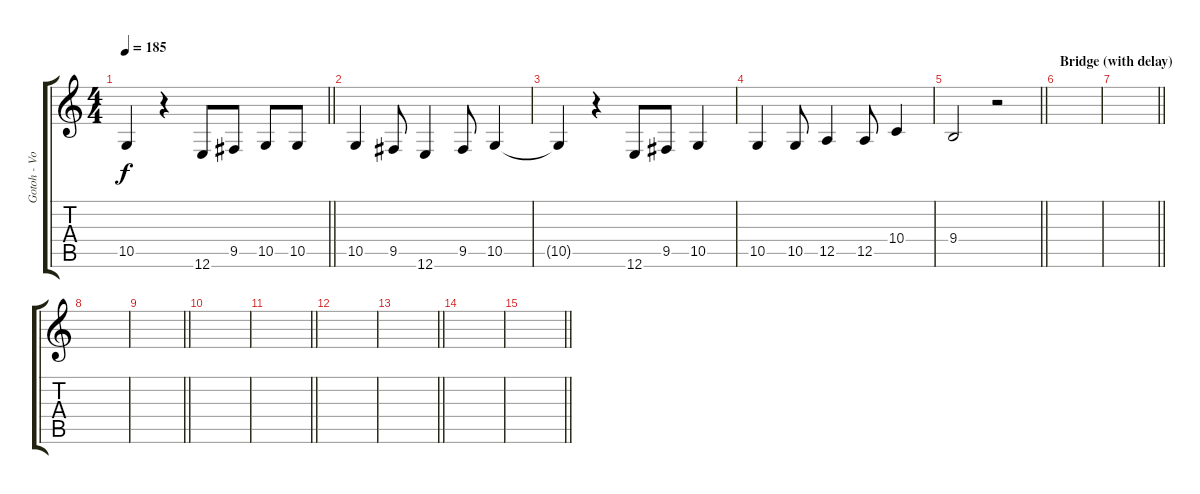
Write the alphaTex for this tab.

\track ("Gotoh - Vocals" "Gotoh - Vo") {instrument clarinet}
\staff {score tabs}
\tuning (E4 B3 G3 D3 A2 E2) {hide}
\ts (4 4)
\tempo 185
\clef g2
\barLineRight lightlight
\ks c
10.5{t}.4{dy f} r.4 12.6.8 9.5.8 10.5.8 10.5.8 |
10.5.4 9.5.8 12.6.4 9.5.8 10.5.4 |
10.5{t}.4 r.4 12.6.8 9.5.8 10.5.4 |
10.5.4 10.5.8 12.5.4 12.5.8 10.4.4 |
\barLineRight lightlight
9.4.2 r.2 |
\section ("" "Bridge (with delay)")
|
\barLineRight lightlight
|
|
\barLineRight lightlight
|
|
\barLineRight lightlight
|
|
\barLineRight lightlight
|
|
\barLineRight lightlight
